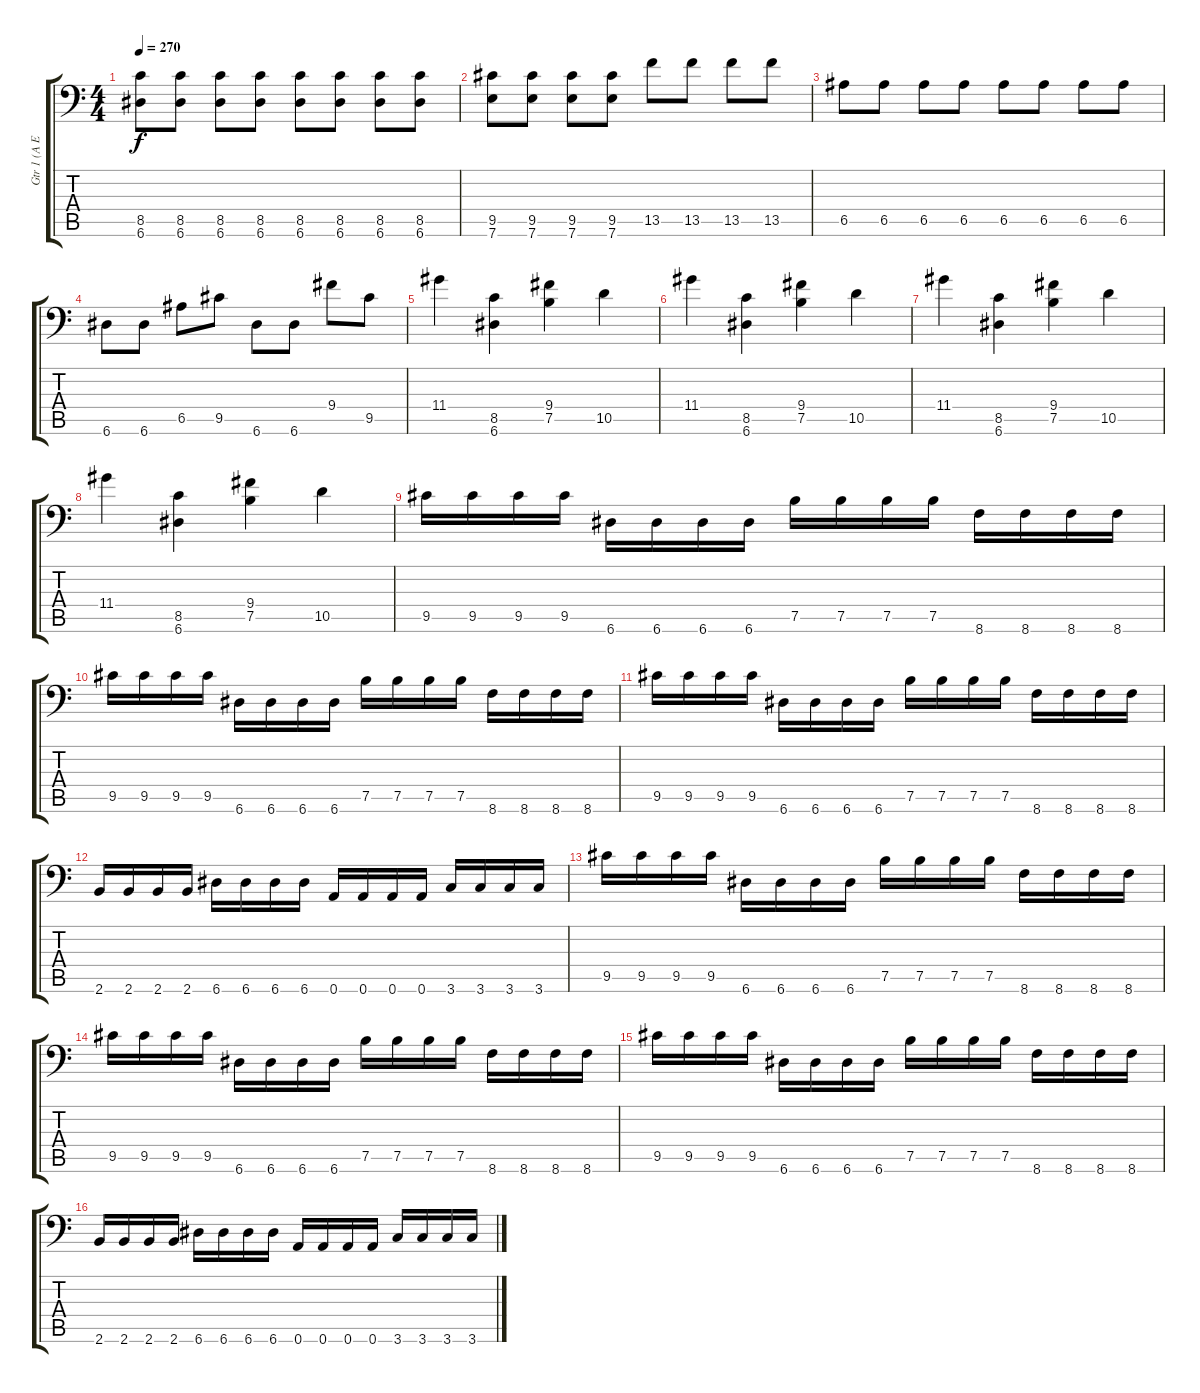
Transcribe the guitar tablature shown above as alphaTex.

\track ("Gtr 1 (A E A D G A) 'Berzerker Guitar'" "Gtr 1 (A E") {instrument distortionguitar}
\staff {score tabs}
\tuning (A3 B3 D3 A2 E2 A1) {hide}
\ts (4 4)
\tempo 270
\clef f4
\ks c
(8.5 6.6).8{dy f} (8.5 6.6).8 (8.5 6.6).8 (8.5 6.6).8 (8.5 6.6).8 (8.5 6.6).8 (8.5 6.6).8 (8.5 6.6).8 |
(9.5 7.6).8 (9.5 7.6).8 (9.5 7.6).8 (9.5 7.6).8 13.5.8 13.5.8 13.5.8 13.5.8 |
6.5.8 6.5.8 6.5.8 6.5.8 6.5.8 6.5.8 6.5.8 6.5.8 |
6.6.8 6.6.8 6.5.8 9.5.8 6.6.8 6.6.8 9.4.8 9.5.8 |
11.4.4 (8.5 6.6).4 (9.4 7.5).4 10.5.4 |
11.4.4 (8.5 6.6).4 (9.4 7.5).4 10.5.4 |
11.4.4 (8.5 6.6).4 (9.4 7.5).4 10.5.4 |
11.4.4 (8.5 6.6).4 (9.4 7.5).4 10.5.4 |
9.5.16 9.5.16 9.5.16 9.5.16 6.6.16 6.6.16 6.6.16 6.6.16 7.5.16 7.5.16 7.5.16 7.5.16 8.6.16 8.6.16 8.6.16 8.6.16 |
9.5.16 9.5.16 9.5.16 9.5.16 6.6.16 6.6.16 6.6.16 6.6.16 7.5.16 7.5.16 7.5.16 7.5.16 8.6.16 8.6.16 8.6.16 8.6.16 |
9.5.16 9.5.16 9.5.16 9.5.16 6.6.16 6.6.16 6.6.16 6.6.16 7.5.16 7.5.16 7.5.16 7.5.16 8.6.16 8.6.16 8.6.16 8.6.16 |
2.6.16 2.6.16 2.6.16 2.6.16 6.6.16 6.6.16 6.6.16 6.6.16 0.6.16 0.6.16 0.6.16 0.6.16 3.6.16 3.6.16 3.6.16 3.6.16 |
9.5.16 9.5.16 9.5.16 9.5.16 6.6.16 6.6.16 6.6.16 6.6.16 7.5.16 7.5.16 7.5.16 7.5.16 8.6.16 8.6.16 8.6.16 8.6.16 |
9.5.16 9.5.16 9.5.16 9.5.16 6.6.16 6.6.16 6.6.16 6.6.16 7.5.16 7.5.16 7.5.16 7.5.16 8.6.16 8.6.16 8.6.16 8.6.16 |
9.5.16 9.5.16 9.5.16 9.5.16 6.6.16 6.6.16 6.6.16 6.6.16 7.5.16 7.5.16 7.5.16 7.5.16 8.6.16 8.6.16 8.6.16 8.6.16 |
2.6.16 2.6.16 2.6.16 2.6.16 6.6.16 6.6.16 6.6.16 6.6.16 0.6.16 0.6.16 0.6.16 0.6.16 3.6.16 3.6.16 3.6.16 3.6.16
